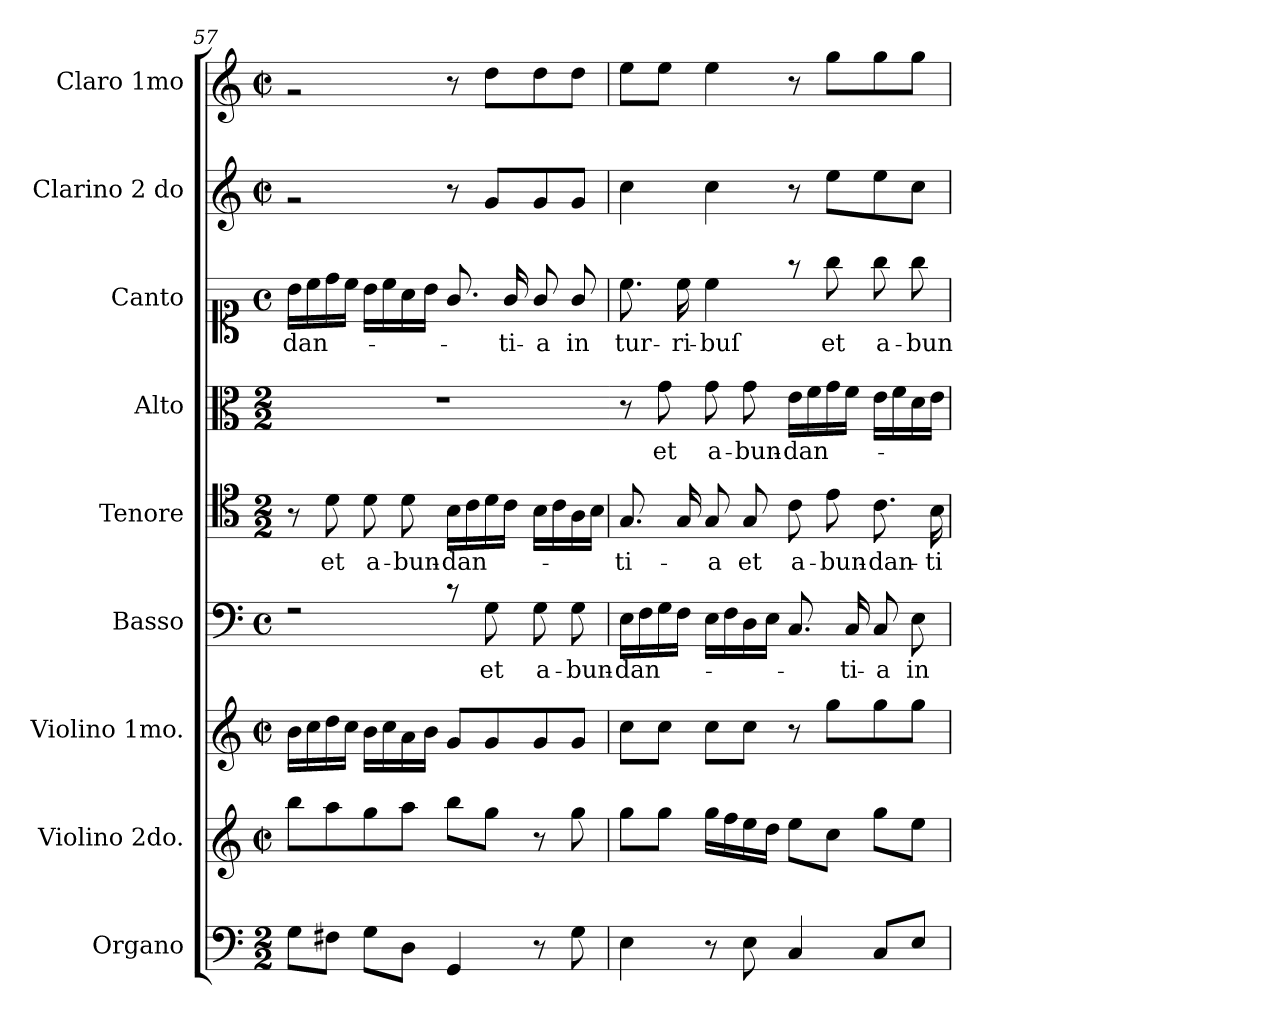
**kern	**kern	**kern	**kern	**text	**kern	**text	**kern	**text	**kern	**text	**kern	**kern
*part9	*part8	*part7	*part6	*part6	*part5	*part5	*part4	*part4	*part3	*part3	*part2	*part1
*staff9	*staff8	*staff7	*staff6	*staff6	*staff5	*staff5	*staff4	*staff4	*staff3	*staff3	*staff2	*staff1
*I"Organo	*I"Violino 2do.	*I"Violino 1mo.	*I"Basso	*	*I"Tenore	*	*I"Alto	*	*I"Canto	*	*I"Clarino 2 do	*I"Claro 1mo
*I'org	*I'vl 2	*I'vl 1	*I'B	*	*I'T	*	*I'A	*	*	*	*I'clno 2	*
*clefF4	*clefG2	*clefG2	*clefF4	*	*clefC4	*	*clefC3	*	*clefC1	*	*clefG2	*clefG2
*k[]	*k[]	*k[]	*k[]	*	*k[]	*	*k[]	*	*k[]	*	*k[]	*k[]
*M2/2	*M2/2	*M2/2	*M2/2	*	*M2/2	*	*M2/2	*	*M2/2	*	*M2/2	*M2/2
*	*met(c|)	*met(c|)	*met(c)	*	*	*	*	*	*met(c)	*	*met(c|)	*met(c|)
=57	=57	=57	=57	=57	=57	=57	=57	=57	=57	=57	=57	=57
8G\L	8bb\L	16b\LL	2rF	.	8r	.	1r	.	16b\LL	-dan-	2rg	2rg
.	.	16cc\	.	.	.	.	.	.	16cc\	.	.	.
8F#X\J	8aa\	16dd\	.	.	8d\	et	.	.	16dd\	.	.	.
.	.	16cc\JJ	.	.	.	.	.	.	16cc\JJ	.	.	.
8G\L	8gg\	16b\LL	.	.	8d\	a-	.	.	16b\LL	.	.	.
.	.	16cc\	.	.	.	.	.	.	16cc\	.	.	.
8D\J	8aa\J	16a\	.	.	8d\	-bun-	.	.	16a\	.	.	.
.	.	16b\JJ	.	.	.	.	.	.	16b\JJ	.	.	.
4GG/	8bb\L	8g/L	8rc	.	16B\LL	-dan-	.	.	8.g/	.	8r	8r
.	.	.	.	.	16c\	.	.	.	.	.	.	.
.	8gg\J	8g/	8G\	et	16d\	.	.	.	.	.	8g/L	8dd\L
.	.	.	.	.	16c\JJ	.	.	.	16g/	-ti-	.	.
8r	8r	8g/	8G\	a-	16B\LL	.	.	.	8g/	-a	8g/	8dd\
.	.	.	.	.	16c\	.	.	.	.	.	.	.
8G\	8gg\	8g/J	8G\	-bun-	16A\	.	.	.	8g/	in	8g/J	8dd\J
.	.	.	.	.	16B\JJ	.	.	.	.	.	.	.
=58	=58	=58	=58	=58	=58	=58	=58-	=58	=58	=58	=58	=58
4E\	8gg\L	8cc\L	16E\LL	-dan-	8.G/	-ti-	8r	.	8.cc\	tur-	4cc\	8ee\L
.	.	.	16F\	.	.	.	.	.	.	.	.	.
.	8gg\J	8cc\J	16G\	.	.	.	8g\	et	.	.	.	8ee\J
.	.	.	16F\JJ	.	16G/	.	.	.	16cc\	-ri-	.	.
8r	16gg\LL	8cc\L	16E\LL	.	8G/	-a	8g\	a-	4cc\	-buſ	4cc\	4ee\
.	16ff\	.	16F\	.	.	.	.	.	.	.	.	.
8E\	16ee\	8cc\J	16D\	.	8G/	et	8g\	-bun-	.	.	.	.
.	16dd\JJ	.	16E\JJ	.	.	.	.	.	.	.	.	.
4C/	8ee\L	8r	8.C/	.	8c\	a-	16e\LL	-dan-	8rff	.	8r	8r
.	.	.	.	.	.	.	16f\	.	.	.	.	.
.	8cc\J	8gg\L	.	.	8e\	-bun-	16g\	.	8gg\	et	8ee\L	8gg\L
.	.	.	16C/	-ti-	.	.	16f\JJ	.	.	.	.	.
8C/L	8gg\L	8gg\	8C/	-a	8.c\	-dan-	16e\LL	.	8gg\	a-	8ee\	8gg\
.	.	.	.	.	.	.	16f\	.	.	.	.	.
8E/J	8ee\J	8gg\J	8E\	in	.	.	16d\	.	8gg\	-bun-	8cc\J	8gg\J
.	.	.	.	.	16B\	-ti-	16e\JJ	.	.	.	.	.
=	=	=	=	=	=	=	=	=	=	=	=	=
*-	*-	*-	*-	*-	*-	*-	*-	*-	*-	*-	*-	*-
